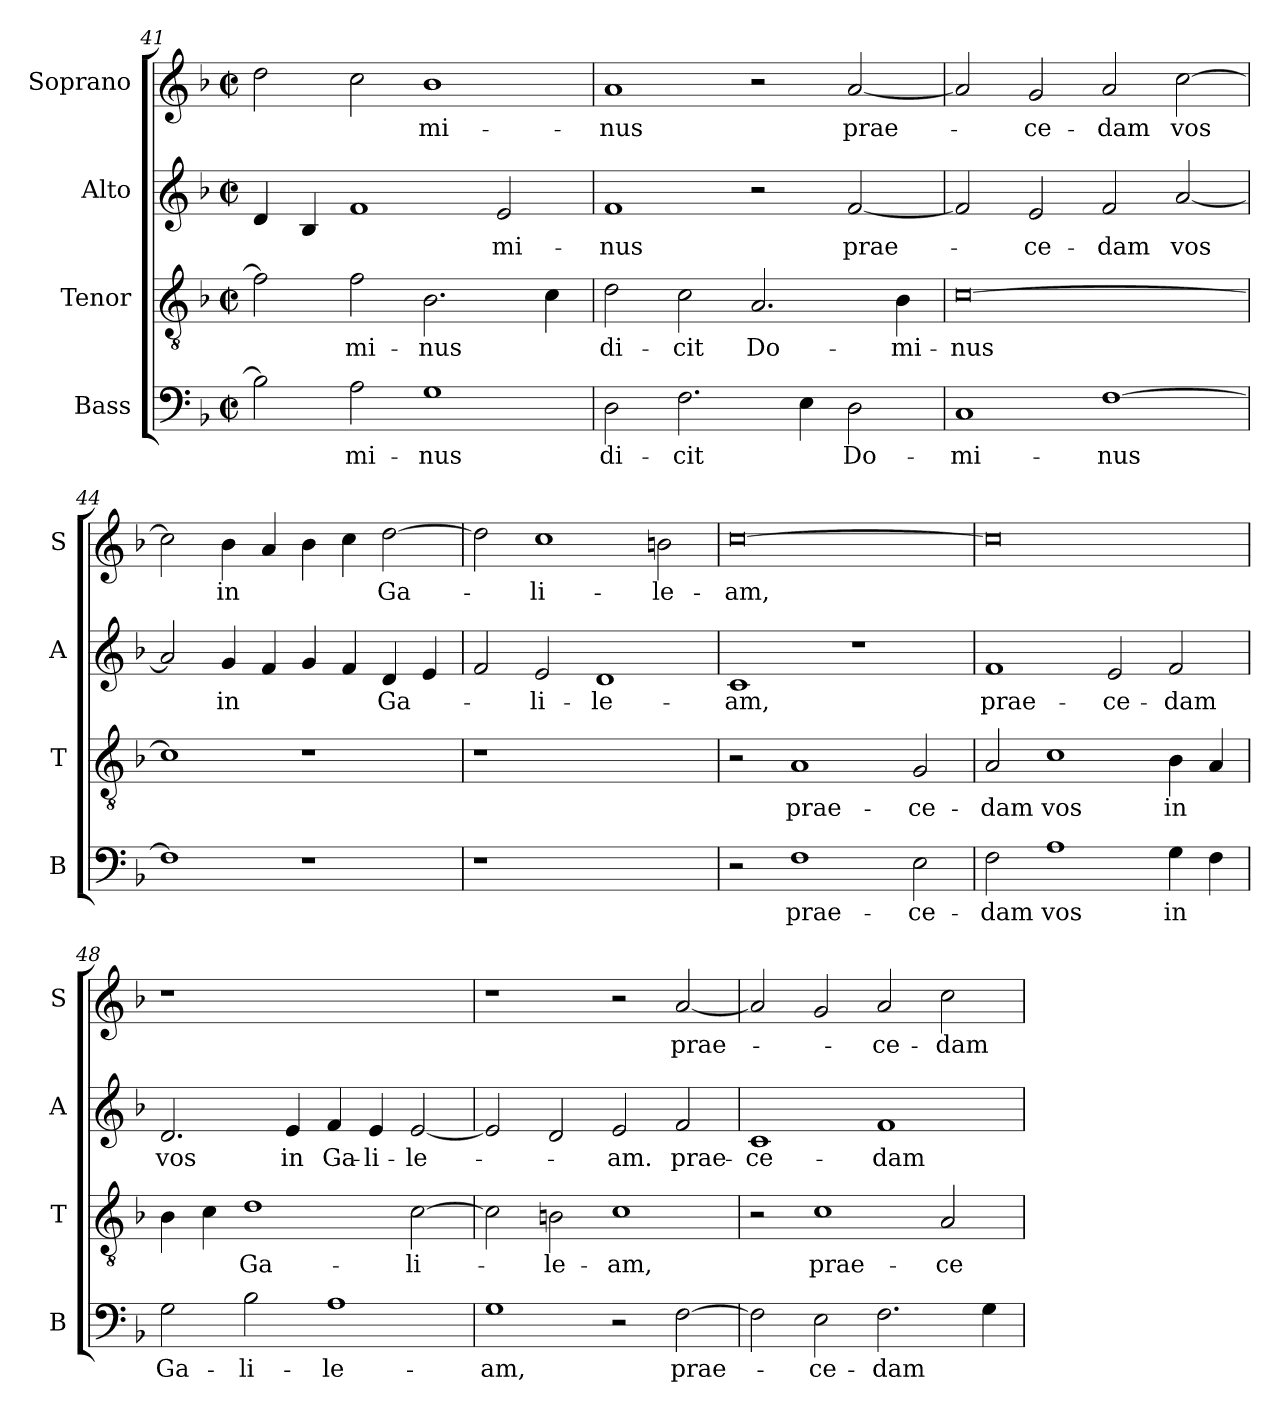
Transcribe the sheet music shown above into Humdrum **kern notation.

**kern	**text	**kern	**text	**kern	**text	**kern	**text
*part4	*part4	*part3	*part3	*part2	*part2	*part1	*part1
*staff4	*staff4	*staff3	*staff3	*staff2	*staff2	*staff1	*staff1
*I"Bass	*	*I"Tenor	*	*I"Alto	*	*I"Soprano	*
*I'B	*	*I'T	*	*I'A	*	*I'S	*
!!LO:LB:g=z
*clefF4	*	*clefGv2	*	*clefG2	*	*clefG2	*
*k[b-]	*	*k[b-]	*	*k[b-]	*	*k[b-]	*
*F:	*	*F:	*	*F:	*	*F:	*
*M2/2	*	*M2/2	*	*M2/2	*	*M2/2	*
*met(c|)	*	*met(c|)	*	*met(c|)	*	*met(c|)	*
=41	=41	=41	=41	=41	=41	=41	=41
2B-\]	.	2f\]	.	4d/	.	2dd\	.
.	.	.	.	4B-/	.	.	.
!	!LO:LY:b	!	!LO:LY:b	!	!	!	!
2A\	-mi-	2f\	-mi-	1f	.	2cc\	.
!	!LO:LY:b	!	!LO:LY:b	!	!	!	!LO:LY:b
1G	-nus	2.B-\	-nus	.	.	1b-	-mi-
!	!	!	!	!	!LO:LY:b	!	!
.	.	.	.	2e/	-mi-	.	.
.	.	4c\	.	.	.	.	.
=42	=42	=42	=42	=42	=42	=42	=42
!	!LO:LY:b	!	!LO:LY:b	!	!LO:LY:b	!	!LO:LY:b
2D\	di-	2d\	di-	1f	-nus	1a	-nus
!	!LO:LY:b	!	!LO:LY:b	!	!	!	!
2.F\	-cit	2c\	-cit	.	.	.	.
!	!	!	!LO:LY:b	!	!	!	!
.	.	2.A/	Do-	2r	.	2r	.
4E\	.	.	.	.	.	.	.
!	!LO:LY:b	!	!	!	!LO:LY:b	!	!LO:LY:b
2D\	Do-	.	.	[2f/	prae-	[2a/	prae-
!	!	!	!LO:LY:b	!	!	!	!
.	.	4B-\	-mi-	.	.	.	.
=43	=43	=43	=43	=43	=43	=43	=43
!	!LO:LY:b	!	!LO:LY:b	!	!	!	!
1C	-mi-	[0c	-nus	2f/]	.	2a/]	.
!	!	!	!	!	!LO:LY:b	!	!LO:LY:b
.	.	.	.	2e/	-ce-	2g/	-ce-
!	!LO:LY:b	!	!	!	!LO:LY:b	!	!LO:LY:b
[1F	-nus	.	.	2f/	-dam	2a/	-dam
!	!	!	!	!	!LO:LY:b	!	!LO:LY:b
.	.	.	.	[2a/	vos	[2cc\	vos
=44	=44	=44	=44	=44	=44	=44	=44
1F]	.	1c]	.	2a/]	.	2cc\]	.
!	!	!	!	!	!LO:LY:b	!	!LO:LY:b
.	.	.	.	4g/	in	4b-\	in
.	.	.	.	4f/	.	4a/	.
1r	.	1r	.	4g/	.	4b-\	.
.	.	.	.	4f/	.	4cc\	.
!	!	!	!	!	!LO:LY:b	!	!LO:LY:b
.	.	.	.	4d/	Ga-	[2dd\	Ga-
.	.	.	.	4e/	.	.	.
=45	=45	=45	=45	=45	=45	=45	=45
1r	.	1r	.	2f/	.	2dd\]	.
!	!	!	!	!	!LO:LY:b	!	!LO:LY:b
.	.	.	.	2e/	-li-	1cc	-li-
!	!	!	!	!	!LO:LY:b	!	!
1ryy	.	1ryy	.	1d	-le-	.	.
!	!	!	!	!	!	!	!LO:LY:b
.	.	.	.	.	.	2bn\	-le-
!!LO:PB:g=z
=46	=46	=46	=46	=46	=46	=46	=46
!	!	!	!	!	!LO:LY:b	!	!LO:LY:b
2r	.	2r	.	1c	-am,	[0cc	-am,
!	!LO:LY:b	!	!LO:LY:b	!	!	!	!
1F	prae-	1A	prae-	.	.	.	.
.	.	.	.	1r	.	.	.
!	!LO:LY:b	!	!LO:LY:b	!	!	!	!
2E\	-ce-	2G/	-ce-	.	.	.	.
=47	=47	=47	=47	=47	=47	=47	=47
!	!LO:LY:b	!	!LO:LY:b	!	!LO:LY:b	!	!
2F\	-dam	2A/	-dam	1f	prae-	0cc]	.
!	!LO:LY:b	!	!LO:LY:b	!	!	!	!
1A	vos	1c	vos	.	.	.	.
!	!	!	!	!	!LO:LY:b	!	!
.	.	.	.	2e/	-ce-	.	.
!	!LO:LY:b	!	!LO:LY:b	!	!LO:LY:b	!	!
4G\	in	4B-\	in	2f/	-dam	.	.
4F\	.	4A/	.	.	.	.	.
=48	=48	=48	=48	=48	=48	=48	=48
!	!LO:LY:b	!	!	!	!LO:LY:b	!	!
2G\	Ga-	4B-\	.	2.d/	vos	1r	.
.	.	4c\	.	.	.	.	.
!	!LO:LY:b	!	!LO:LY:b	!	!	!	!
2B-\	-li-	1d	Ga-	.	.	.	.
!	!	!	!	!	!LO:LY:b	!	!
.	.	.	.	4e/	in	.	.
!	!LO:LY:b	!	!	!	!LO:LY:b	!	!
1A	-le-	.	.	4f/	Ga-	1ryy	.
!	!	!	!	!	!LO:LY:b	!	!
.	.	.	.	4e/	-li-	.	.
!	!	!	!LO:LY:b	!	!LO:LY:b	!	!
.	.	[2c\	-li-	[2e/	-le-	.	.
=49	=49	=49	=49	=49	=49	=49	=49
!	!LO:LY:b	!	!	!	!	!	!
1G	-am,	2c\]	.	2e/]	.	1r	.
!	!	!	!LO:LY:b	!	!	!	!
.	.	2Bn\	-le-	2d/	.	.	.
!	!	!	!LO:LY:b	!	!LO:LY:b	!	!
2r	.	1c	-am,	2e/	-am.	2r	.
!	!LO:LY:b	!	!	!	!LO:LY:b	!	!LO:LY:b
[2F\	prae-	.	.	2f/	prae-	[2a/	prae-
=50	=50	=50	=50	=50	=50	=50	=50
!	!	!	!	!	!LO:LY:b	!	!
2F\]	.	2r	.	1c	-ce-	2a/]	.
!	!LO:LY:b	!	!LO:LY:b	!	!	!	!
2E\	-ce-	1c	prae-	.	.	2g/	.
!	!LO:LY:b	!	!	!	!LO:LY:b	!	!LO:LY:b
2.F\	-dam	.	.	1f	-dam	2a/	-ce-
!	!	!	!LO:LY:b	!	!	!	!LO:LY:b
.	.	2A/	-ce-	.	.	2cc\	-dam
4G\	.	.	.	.	.	.	.
=	=	=	=	=	=	=	=
*-	*-	*-	*-	*-	*-	*-	*-
